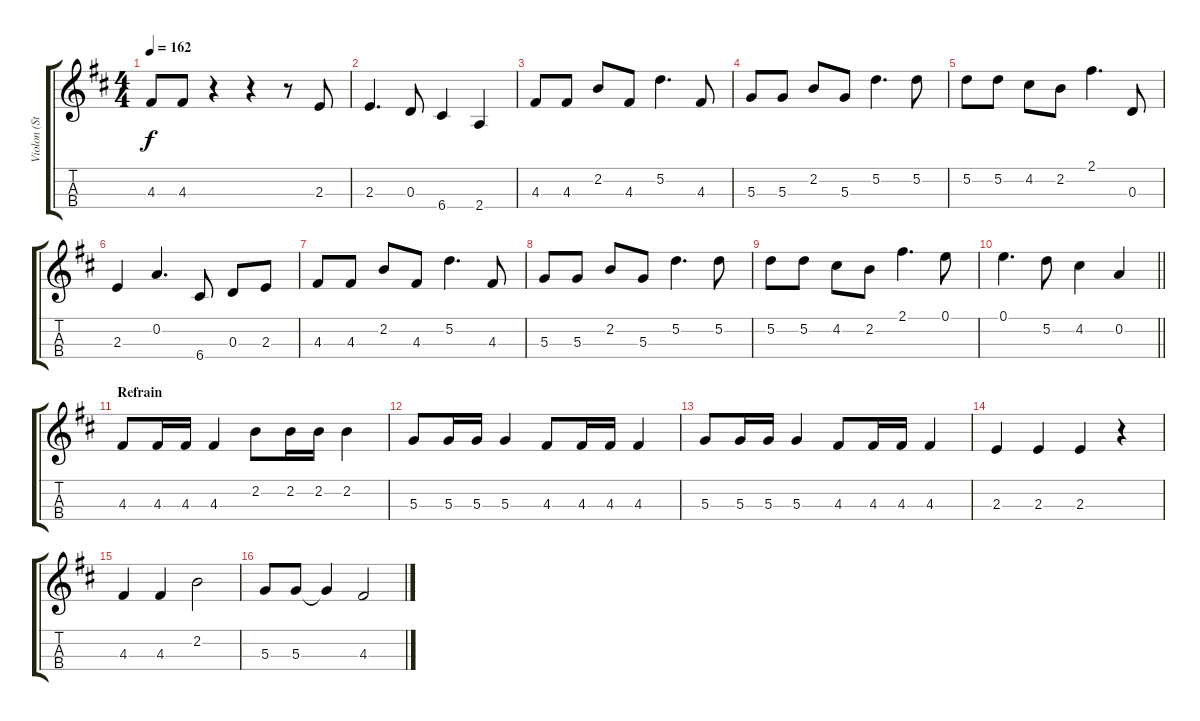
\track ("Violon (Stefe)" "Violon (St") {instrument violin}
\staff {score tabs}
\tuning (E5 A4 D4 G3) {hide}
\ts (4 4)
\tempo 162
\clef g2
\ks d
4.3.8{dy f} 4.3.8 r.4 r.4 r.8 2.3.8 |
2.3.4{d} 0.3.8 6.4.4 2.4.4 |
4.3.8 4.3.8 2.2.8 4.3.8 5.2.4{d} 4.3.8 |
5.3.8 5.3.8 2.2.8 5.3.8 5.2.4{d} 5.2.8 |
5.2.8 5.2.8 4.2.8 2.2.8 2.1.4{d} 0.3.8 |
2.3.4 0.2.4{d} 6.4.8 0.3.8 2.3.8 |
4.3.8 4.3.8 2.2.8 4.3.8 5.2.4{d} 4.3.8 |
5.3.8 5.3.8 2.2.8 5.3.8 5.2.4{d} 5.2.8 |
5.2.8 5.2.8 4.2.8 2.2.8 2.1.4{d} 0.1.8 |
\barLineRight lightlight
0.1.4{d} 5.2.8 4.2.4 0.2.4 |
\section ("" "Refrain")
4.3.8 4.3.16 4.3.16 4.3.4 2.2.8 2.2.16 2.2.16 2.2.4 |
5.3.8 5.3.16 5.3.16 5.3.4 4.3.8 4.3.16 4.3.16 4.3.4 |
5.3.8 5.3.16 5.3.16 5.3.4 4.3.8 4.3.16 4.3.16 4.3.4 |
2.3.4 2.3.4 2.3.4 r.4 |
4.3.4 4.3.4 2.2.2 |
5.3.8 5.3.8 5.3{t}.4 4.3.2
